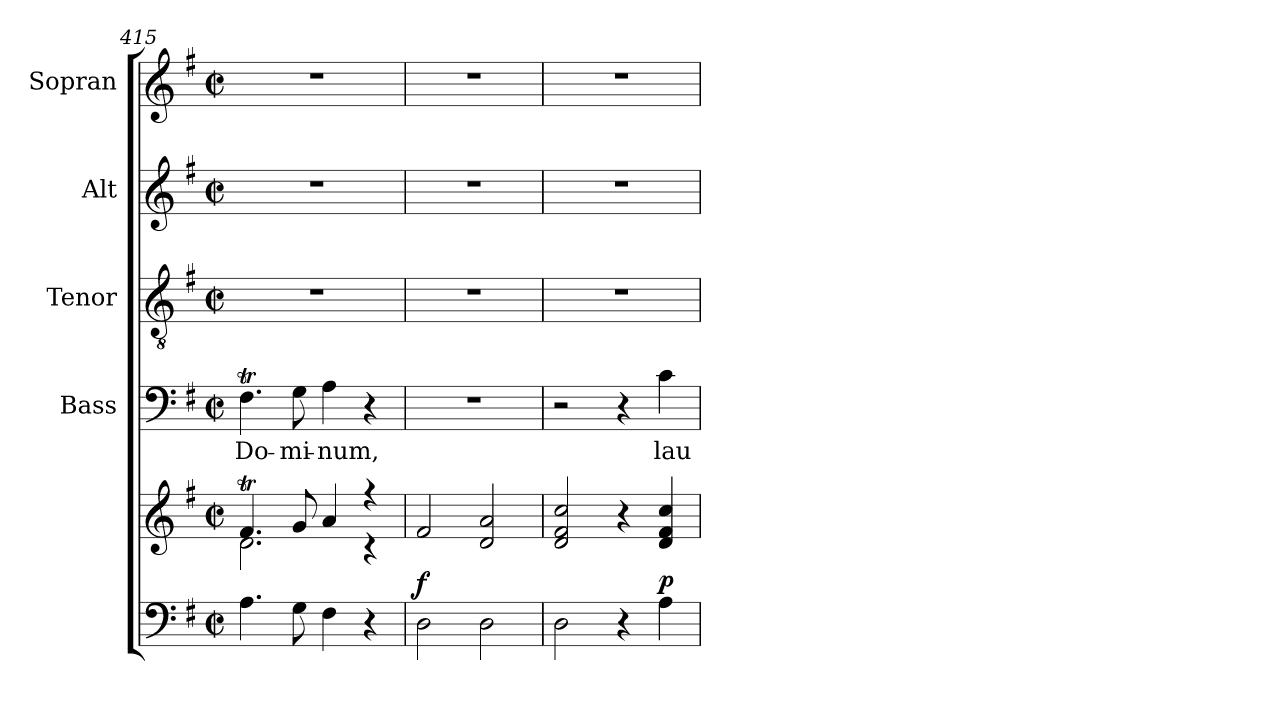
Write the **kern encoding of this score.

**kern	**kern	**dynam	**kern	**text	**kern	**kern	**kern
*part5	*part5	*part5	*part4	*part4	*part3	*part2	*part1
*staff6	*staff5	*staff5/6	*staff4	*staff4	*staff3	*staff2	*staff1
*	*	*	*I"Bass	*	*I"Tenor	*I"Alt	*I"Sopran
*	*	*	*I'B.	*	*I'T.	*I'A.	*I'S.
*clefF4	*clefG2	*	*clefF4	*	*clefGv2	*clefG2	*clefG2
*k[f#]	*k[f#]	*	*k[f#]	*	*k[f#]	*k[f#]	*k[f#]
*G:	*G:	*	*G:	*	*G:	*G:	*G:
*M2/2	*M2/2	*	*M2/2	*	*M2/2	*M2/2	*M2/2
*met(c|)	*met(c|)	*	*met(c|)	*	*met(c|)	*met(c|)	*met(c|)
=415	=415	=415	=415	=415	=415	=415	=415
*	*^	*	*	*	*	*	*
!	!	!	!	!	!LO:LY:b	!	!	!
4.A\	4.f#t/	2.d\	.	4.F#t\	Do-	1r	1r	1r
!	!	!	!	!	!LO:LY:b	!	!	!
8G\	8g/	.	.	8G\	-mi-	.	.	.
!	!	!	!	!	!LO:LY:b	!	!	!
4F#\	4a/	.	.	4A\	-num,	.	.	.
4r	4r	4r	.	4r	.	.	.	.
=416	=416	=416	=416	=416	=416	=416	=416	=416
!	!	!	!LO:DY:a=2	!	!	!	!	!
*	*v	*v	*	*	*	*	*	*
2D\	2f#/	f	1r	.	1r	1r	1r
2D\	2d/ 2a/	.	.	.	.	.	.
!!LO:LB:g=z
=417	=417	=417	=417	=417	=417	=417	=417
2D\	2d/ 2f#/ 2cc/	.	2r	.	1r	1r	1r
4r	4r	.	4r	.	.	.	.
!	!	!LO:DY:a=2	!	!LO:LY:b	!	!	!
4A\	4d/ 4f#/ 4cc/	p	4c\	lau-	.	.	.
=	=	=	=	=	=	=	=
*-	*-	*-	*-	*-	*-	*-	*-
